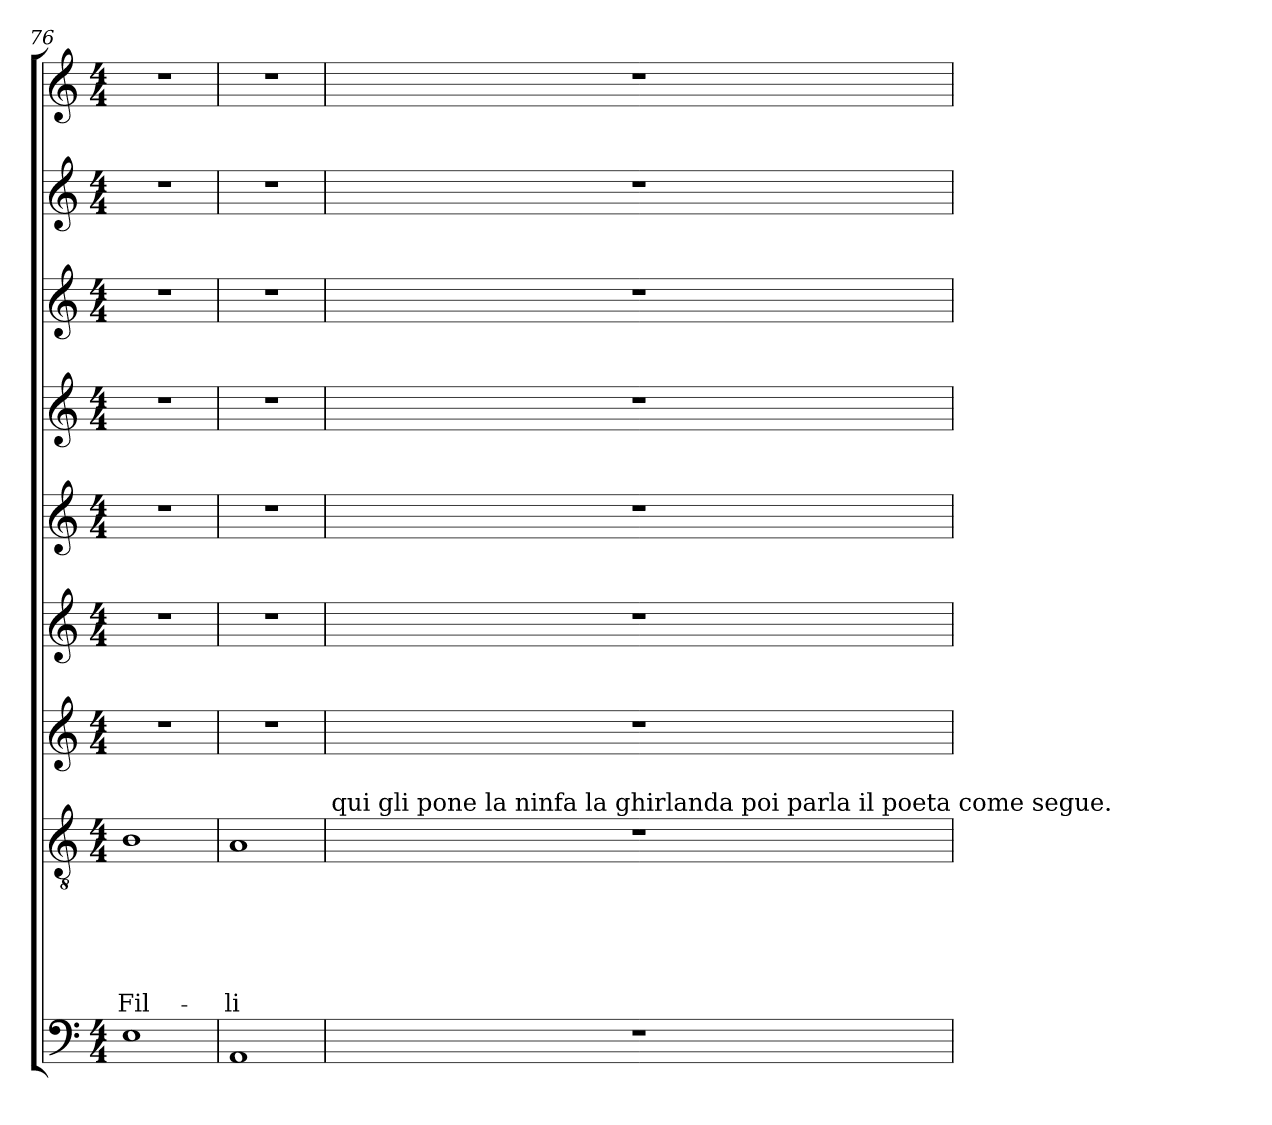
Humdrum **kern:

**kern	**kern	**text	**text	**text	**text	**text	**text	**kern	**kern	**kern	**kern	**kern	**kern	**kern
*part9	*part8	*part8	*part8	*part8	*part8	*part8	*part8	*part7	*part6	*part5	*part4	*part3	*part2	*part1
*staff9	*staff8	*staff8	*staff8	*staff8	*staff8	*staff8	*staff8	*staff7	*staff6	*staff5	*staff4	*staff3	*staff2	*staff1
!!LO:LB:g=z
*clefF4	*clefGv2	*	*	*	*	*	*	*clefG2	*clefG2	*clefG2	*clefG2	*clefG2	*clefG2	*clefG2
*k[]	*k[]	*	*	*	*	*	*	*k[]	*k[]	*k[]	*k[]	*k[]	*k[]	*k[]
*C:	*C:	*	*	*	*	*	*	*C:	*C:	*C:	*C:	*C:	*C:	*C:
*M4/4	*M4/4	*	*	*	*	*	*	*M4/4	*M4/4	*M4/4	*M4/4	*M4/4	*M4/4	*M4/4
=76	=76	=76	=76	=76	=76	=76	=76	=76	=76	=76	=76	=76	=76	=76
!	!	!	!	!	!	!	!LO:LY:b	!	!	!	!	!	!	!
1E	1B	.	.	.	.	.	Fil-	1r	1r	1r	1r	1r	1r	1r
=77	=77	=77	=77	=77	=77	=77	=77	=77	=77	=77	=77	=77	=77	=77
!	!	!	!	!	!	!	!LO:LY:b	!	!	!	!	!	!	!
1AA	1A	.	.	.	.	.	-li	1r	1r	1r	1r	1r	1r	1r
=78	=78	=78	=78	=78	=78	=78	=78	=78	=78	=78	=78	=78	=78	=78
!	!LO:TX:a:t=qui gli pone la ninfa la ghirlanda poi parla il poeta come segue.	!	!	!	!	!	!	!	!	!	!	!	!	!
1r	1r	.	.	.	.	.	.	1r	1r	1r	1r	1r	1r	1r
=	=	=	=	=	=	=	=	=	=	=	=	=	=	=
*-	*-	*-	*-	*-	*-	*-	*-	*-	*-	*-	*-	*-	*-	*-
